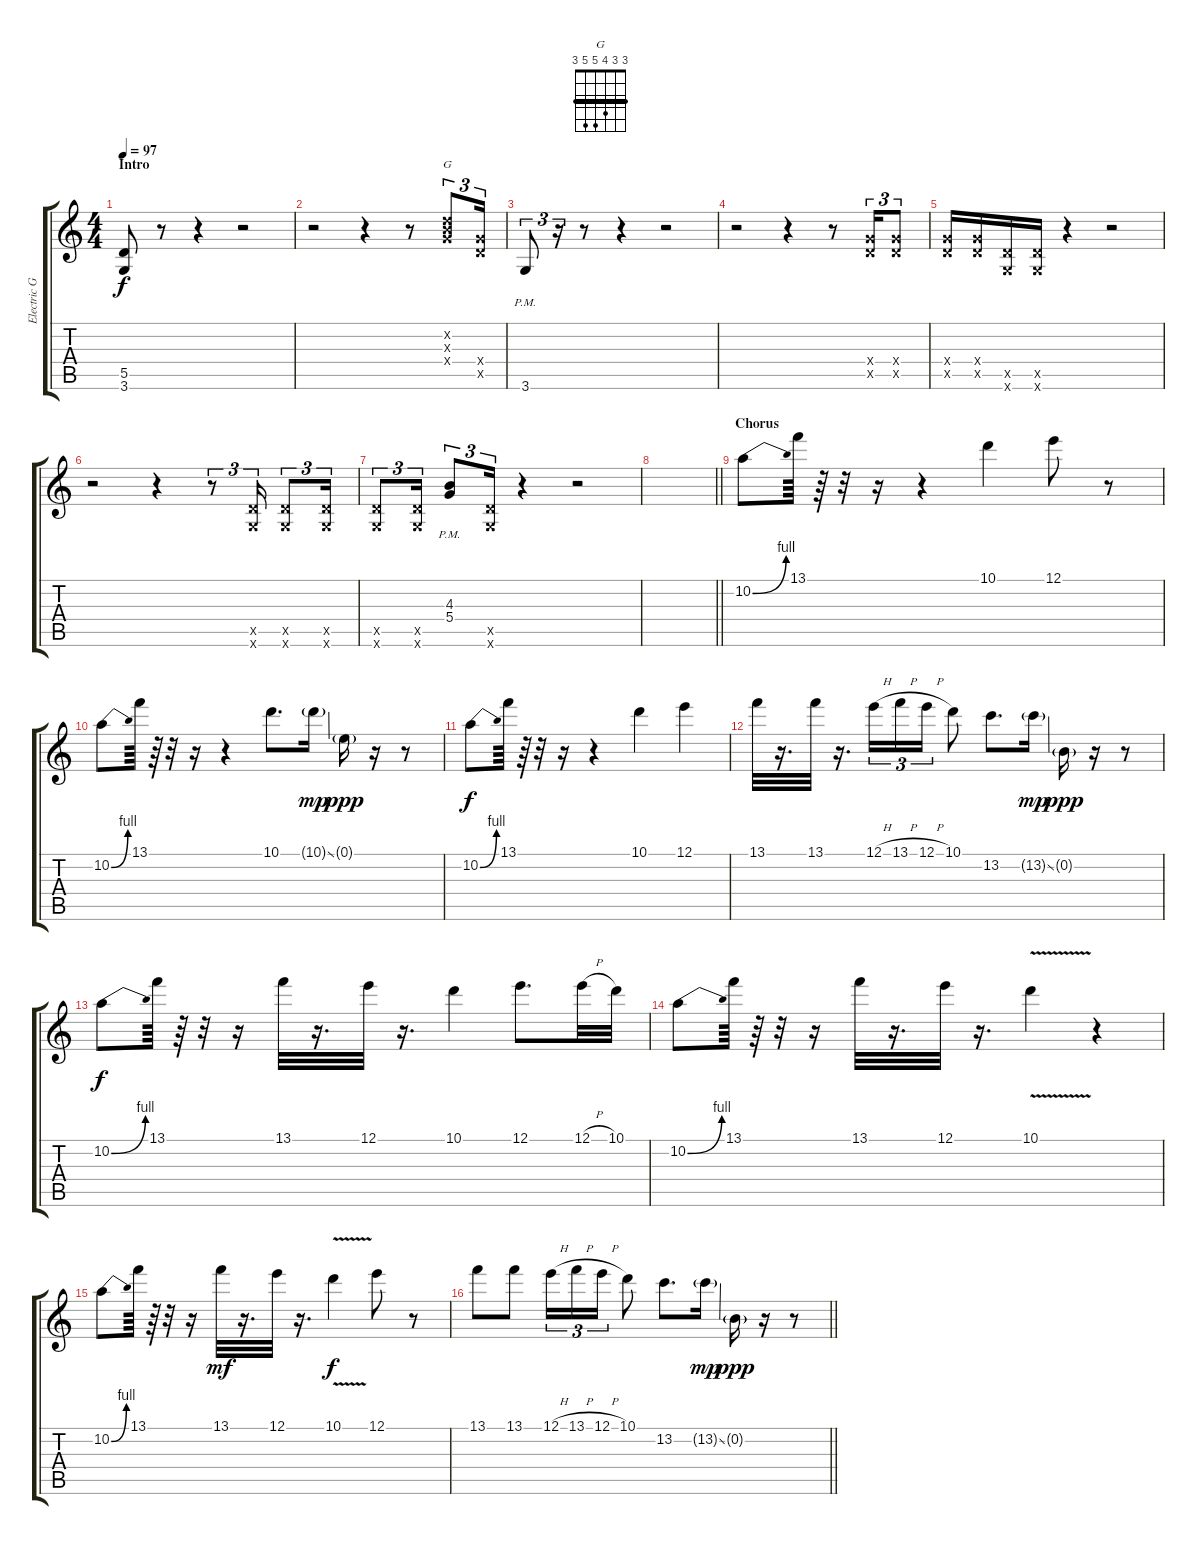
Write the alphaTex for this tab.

\track ("Electric Guitar" "Electric G") {instrument overdrivenguitar}
\staff {score tabs}
\tuning (E4 B3 G3 D3 A2 E2) {hide}
\chord ("G" 3 3 4 5 5 3) {barre 3}
\ts (4 4)
\section ("" "Intro")
\tempo 97
\clef g2
\ks c
(5.5 3.6).8{dy f instrument overdrivenguitar} r.8 r.4 r.2 |
r.2 r.4 r.8 (3.2{x} 4.3{x} 5.4{x}).8{tu (3 2) ch "G"} (5.4{x} 5.5{x}).16{tu (3 2)} |
3.6{pm}.8{tu (3 2)} r.16{tu (3 2)} r.8 r.4 r.2 |
r.2 r.4 r.8 (5.4{x} 5.5{x}).16{tu (3 2)} (5.4{x} 5.5{x}).8{tu (3 2)} |
(5.4{x} 5.5{x}).16 (5.4{x} 5.5{x}).16 (5.5{x} 3.6{x}).16 (5.5{x} 3.6{x}).16 r.4 r.2 |
r.2 r.4 r.8{tu (3 2)} (5.5{x} 3.6{x}).16{tu (3 2)} (5.5{x} 3.6{x}).8{tu (3 2)} (5.5{x} 3.6{x}).16{tu (3 2)} |
(5.5{x} 3.6{x}).8{tu (3 2)} (5.5{x} 3.6{x}).16{tu (3 2)} (4.3{pm} 5.4{pm}).8{tu (3 2)} (5.5{x} 3.6{x}).16{tu (3 2)} r.4 r.2 |
\barLineRight lightlight
|
\section ("" "Chorus")
10.2{be (bend 0 0 60 4)}.8 13.1.64 r.64 r.32 r.16 r.4 10.1.4 12.1.8 r.8 |
10.2{be (bend 0 0 60 4)}.8 13.1.64 r.64 r.32 r.16 r.4 10.1.8{d} 10.1{ss g}.16{dy mp} 0.1{g}.16{dy ppp} r.16 r.8 |
10.2{be (bend 0 0 60 4)}.8{dy f} 13.1.64 r.64 r.32 r.16 r.4 10.1.4 12.1.4 |
13.1.32 r.16{d} 13.1.32 r.16{d} 12.1{h}.16{tu (3 2)} 13.1{h}.16{tu (3 2)} 12.1{h}.16{tu (3 2)} 10.1.8 13.2.8{d} 13.2{ss g}.16{dy mp} 0.2{g}.16{dy ppp} r.16 r.8 |
10.2{be (bend 0 0 60 4)}.8{dy f} 13.1.64 r.64 r.32 r.16 13.1.32 r.16{d} 12.1.32 r.16{d} 10.1.4 12.1.8{d} 12.1{h}.32 10.1.32 |
10.2{be (bend 0 0 60 4)}.8 13.1.64 r.64 r.32 r.16 13.1.32 r.16{d} 12.1.32 r.16{d} 10.1{v}.4 r.4 |
10.2{be (bend 0 0 60 4)}.8 13.1.64 r.64 r.32 r.16 13.1.32{dy mf} r.16{d} 12.1.32 r.16{d} 10.1{v}.4{dy f} 12.1.8 r.8 |
\barLineRight lightlight
13.1.8 13.1.8 12.1{h}.16{tu (3 2)} 13.1{h}.16{tu (3 2)} 12.1{h}.16{tu (3 2)} 10.1.8 13.2.8{d} 13.2{ss g}.16{dy mp} 0.2{g}.16{dy ppp} r.16 r.8
